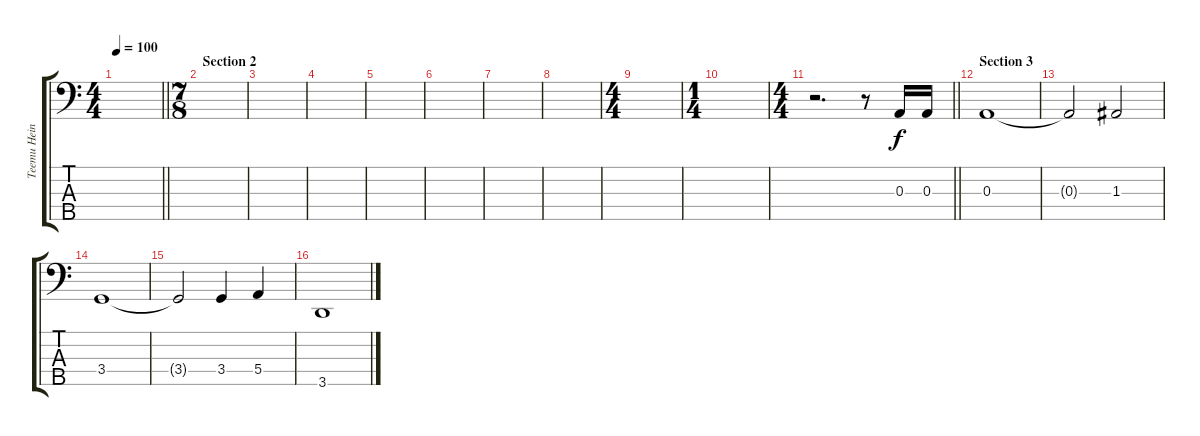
\track ("Teemu Heinola (bass)" "Teemu Hein") {instrument electricbasspick}
\staff {score tabs}
\tuning (G2 D2 A1 E1 B0) {hide}
\ts (4 4)
\tempo 100
\clef f4
\barLineRight lightlight
\ks aminor
|
\ts (7 8)
\section ("" "Section 2")
|
|
|
|
|
|
|
\ts (4 4)
|
\ts (1 4)
|
\ts (4 4)
\barLineRight lightlight
r.2{d} r.8 0.3.16 0.3.16 |
\section ("" "Section 3")
0.3.1 |
0.3{t}.2 1.3.2 |
3.4.1 |
3.4{t}.2 3.4.4 5.4.4 |
3.5.1
